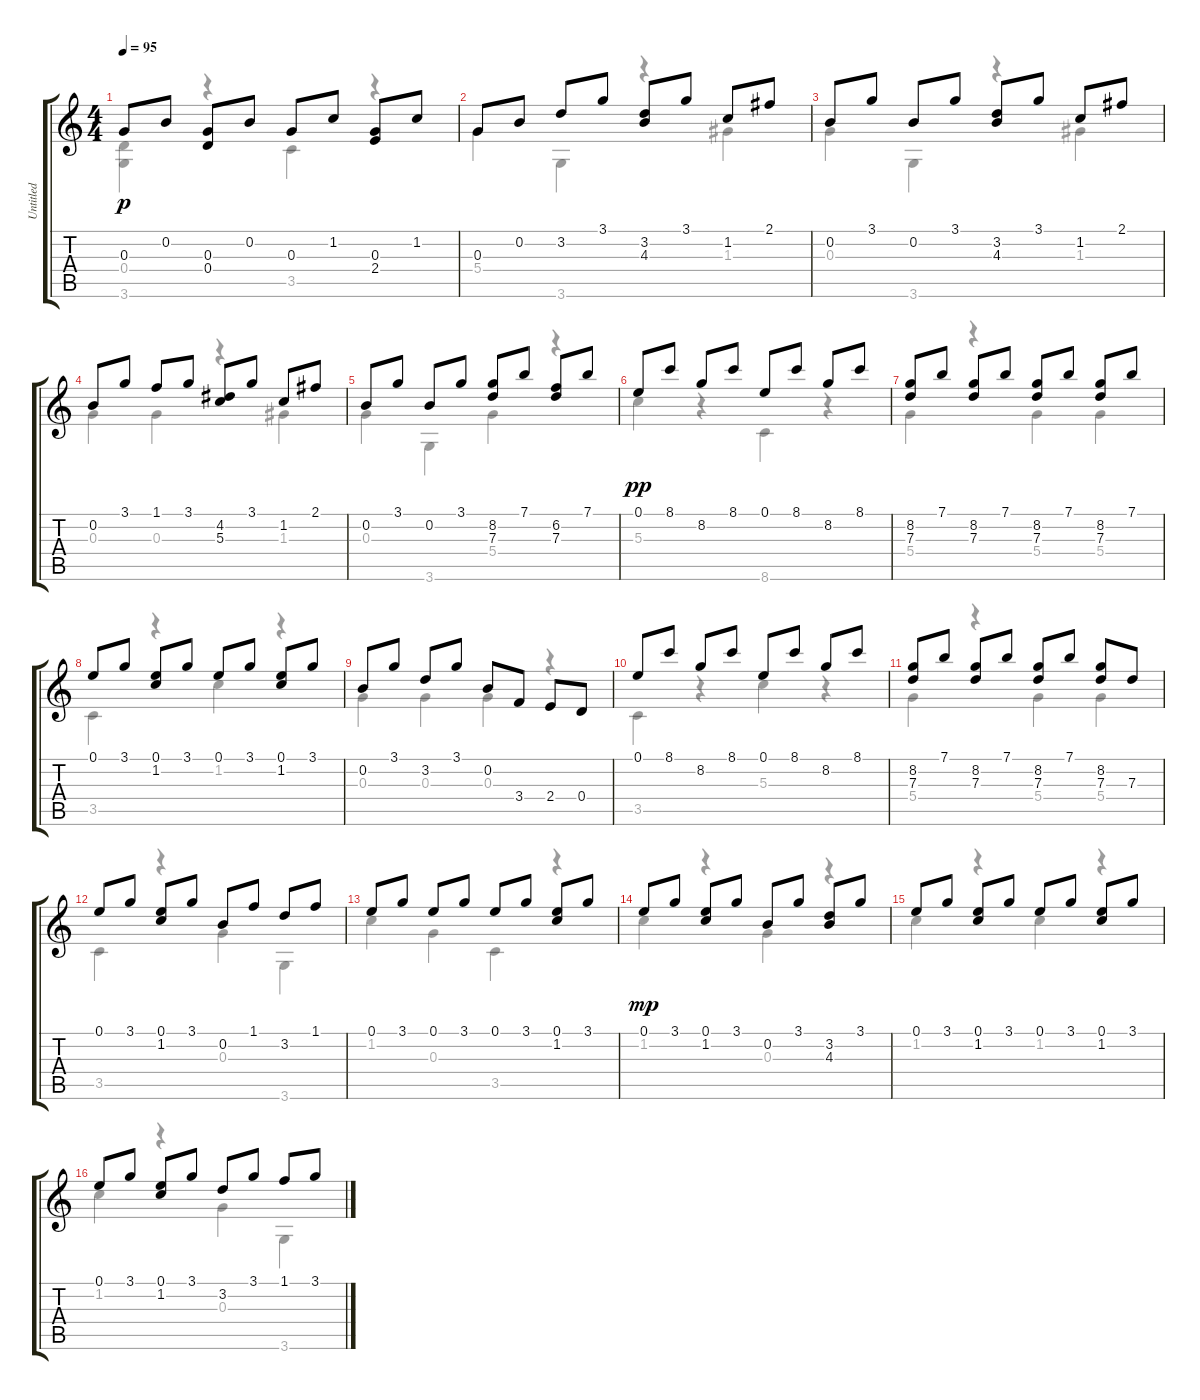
\track ("Untitled" "Untitled") {instrument acousticguitarnylon}
\staff {score tabs}
\tuning (E4 B3 G3 D3 A2 E2) {hide}
\voice
\ts (4 4)
\tempo 95
\clef g2
\ks c
0.3.8{dy p} 0.2.8 (0.3 0.4).8 0.2.8 0.3.8 1.2.8 (0.3 2.4).8 1.2.8 |
0.3.8 0.2.8 3.2.8 3.1.8 (3.2 4.3).8 3.1.8 1.2.8 2.1.8 |
0.2.8 3.1.8 0.2.8 3.1.8 (3.2 4.3).8 3.1.8 1.2.8 2.1.8 |
0.2.8 3.1.8 1.1.8 3.1.8 (4.2 5.3).8 3.1.8 1.2.8 2.1.8 |
0.2.8 3.1.8 0.2.8 3.1.8 (8.2 7.3).8 7.1.8 (6.2 7.3).8 7.1.8 |
0.1.8{dy pp} 8.1.8 8.2.8 8.1.8 0.1.8 8.1.8 8.2.8 8.1.8 |
(8.2 7.3).8 7.1.8 (8.2 7.3).8 7.1.8 (8.2 7.3).8 7.1.8 (8.2 7.3).8 7.1.8 |
0.1.8 3.1.8 (0.1 1.2).8 3.1.8 0.1.8 3.1.8 (0.1 1.2).8 3.1.8 |
0.2.8 3.1.8 3.2.8 3.1.8 0.2.8 3.4.8 2.4.8 0.4.8 |
0.1.8 8.1.8 8.2.8 8.1.8 0.1.8 8.1.8 8.2.8 8.1.8 |
(8.2 7.3).8 7.1.8 (8.2 7.3).8 7.1.8 (8.2 7.3).8 7.1.8 (8.2 7.3).8 7.3.8 |
0.1.8 3.1.8 (0.1 1.2).8 3.1.8 0.2.8 1.1.8 3.2.8 1.1.8 |
0.1.8 3.1.8 0.1.8 3.1.8 0.1.8 3.1.8 (0.1 1.2).8 3.1.8 |
0.1.8{dy mp} 3.1.8 (0.1 1.2).8 3.1.8 0.2.8 3.1.8 (3.2 4.3).8 3.1.8 |
0.1.8 3.1.8 (0.1 1.2).8 3.1.8 0.1.8 3.1.8 (0.1 1.2).8 3.1.8 |
0.1.8 3.1.8 (0.1 1.2).8 3.1.8 3.2.8 3.1.8 1.1.8 3.1.8
\voice
\clef g2
\ottava regular
\simile none
\ks c
(0.4 3.6).4{dy p} r.4 3.5.4 r.4 |
5.4.4 3.6.4 r.4 1.3.4 |
0.3.4 3.6.4 r.4 1.3.4 |
0.3.4 0.3.4 r.4 1.3.4 |
0.3.4 3.6.4 5.4.4 r.4 |
5.3.4{dy pp} r.4 8.6.4 r.4 |
5.4.4 r.4 5.4.4 5.4.4 |
3.5.4 r.4 1.2.4 r.4 |
0.3.4 0.3.4 0.3.4 r.4 |
3.5.4 r.4 5.3.4 r.4 |
5.4.4 r.4 5.4.4 5.4.4 |
3.5.4 r.4 0.3.4 3.6.4 |
1.2.4 0.3.4 3.5.4 r.4 |
1.2.4{dy mp} r.4 0.3.4 r.4 |
1.2.4 r.4 1.2.4 r.4 |
1.2.4 r.4 0.3.4 3.6.4
